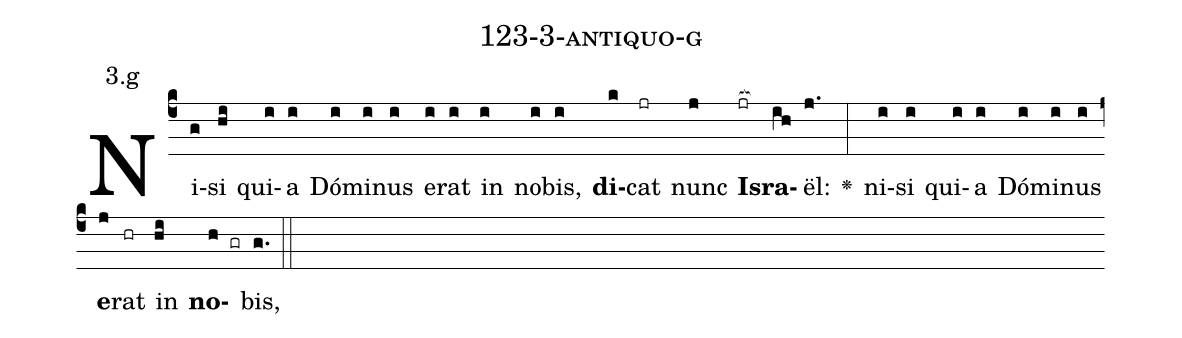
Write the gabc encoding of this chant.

name: 123-3-antiquo-g;
annotation: 3.g;
%%
(c4)Ni(g)si(hi) qui(i)a(i) Dó(i)mi(i)nus(i) e(i)rat(i) in(i) no(i)bis,(i) <b>di</b>(k)cat(jr) nunc(j) <b>Is</b>(jr[ocb:1{])<b>ra</b>(ih[ocb:0}])ël:(j.) <v>\greheightstar</v>(:) ni(i)si(i) qui(i)a(i) Dó(i)mi(i)nus(i) <b>e</b>(j)rat(hr) in(hi) <b>no</b>(h gr)bis,(g.) (::)


%E(i) u(i) o(j) u(hi) a(h) e.(g.) (::)
